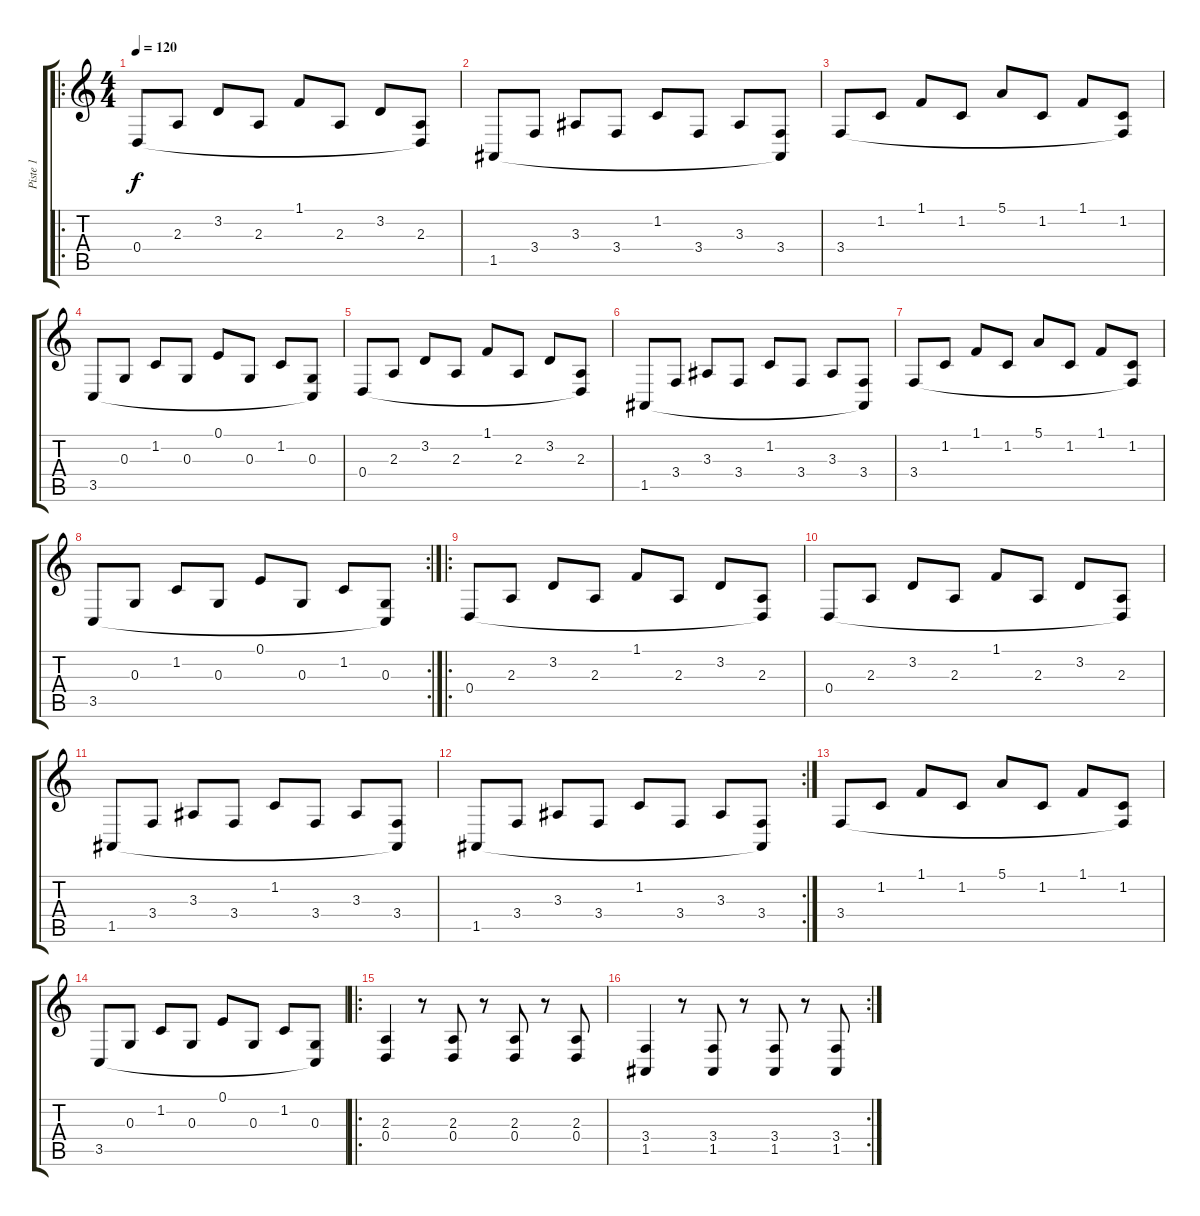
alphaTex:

\track ("Piste 1" "Piste 1") {instrument electricgrandpiano}
\staff {score tabs}
\tuning (E4 B3 G3 D3 A2 E2) {hide}
\ro
\ts (4 4)
\tempo 120
\clef g2
\ks c
0.4.8{dy f} 2.3.8 3.2.8 2.3.8 1.1.8 2.3.8 3.2.8 (2.3 0.4{t}).8 |
1.5.8 3.4.8 3.3.8 3.4.8 1.2.8 3.4.8 3.3.8 (3.4 1.5{t}).8 |
3.4.8 1.2.8 1.1.8 1.2.8 5.1.8 1.2.8 1.1.8 (1.2 3.4{t}).8 |
3.5.8 0.3.8 1.2.8 0.3.8 0.1.8 0.3.8 1.2.8 (0.3 3.5{t}).8 |
0.4.8 2.3.8 3.2.8 2.3.8 1.1.8 2.3.8 3.2.8 (2.3 0.4{t}).8 |
1.5.8 3.4.8 3.3.8 3.4.8 1.2.8 3.4.8 3.3.8 (3.4 1.5{t}).8 |
3.4.8 1.2.8 1.1.8 1.2.8 5.1.8 1.2.8 1.1.8 (1.2 3.4{t}).8 |
\rc 2
3.5.8 0.3.8 1.2.8 0.3.8 0.1.8 0.3.8 1.2.8 (0.3 3.5{t}).8 |
\ro
0.4.8 2.3.8 3.2.8 2.3.8 1.1.8 2.3.8 3.2.8 (2.3 0.4{t}).8 |
0.4.8 2.3.8 3.2.8 2.3.8 1.1.8 2.3.8 3.2.8 (2.3 0.4{t}).8 |
1.5.8 3.4.8 3.3.8 3.4.8 1.2.8 3.4.8 3.3.8 (3.4 1.5{t}).8 |
\rc 2
1.5.8 3.4.8 3.3.8 3.4.8 1.2.8 3.4.8 3.3.8 (3.4 1.5{t}).8 |
3.4.8 1.2.8 1.1.8 1.2.8 5.1.8 1.2.8 1.1.8 (1.2 3.4{t}).8 |
3.5.8 0.3.8 1.2.8 0.3.8 0.1.8 0.3.8 1.2.8 (0.3 3.5{t}).8 |
\ro
(2.3 0.4).4 r.8 (2.3 0.4).8 r.8 (2.3 0.4).8 r.8 (2.3 0.4).8 |
\rc 2
(3.4 1.5).4 r.8 (3.4 1.5).8 r.8 (3.4 1.5).8 r.8 (3.4 1.5).8
